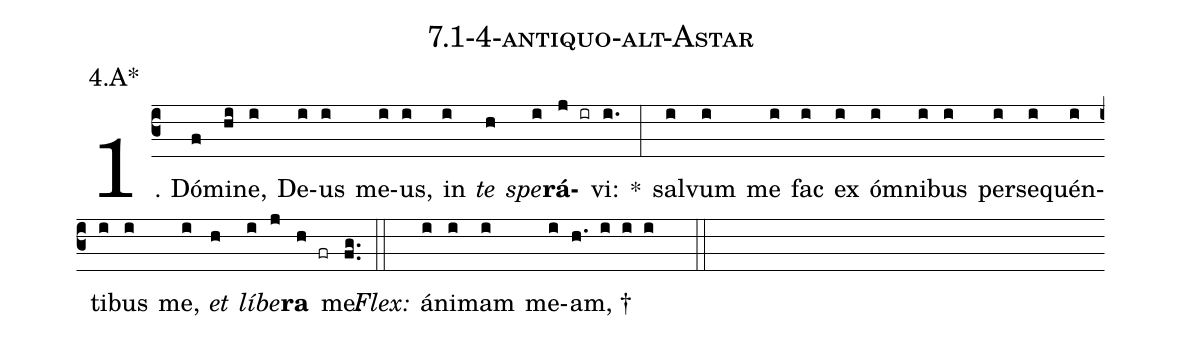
name: 7.1-4-antiquo-alt-Astar;
annotation: 4.A*;
%%
(c3)1. Dó(f)mi(hi)ne,(i) De(i)us(i) me(i)us,(i) in(i) <i>te</i>(h) <i>spe</i>(i)<b>rá</b>(j ir)vi:(i.) *(:) sal(i)vum(i) me(i) fac(i) ex(i) óm(i)ni(i)bus(i) per(i)se(i)quén(i)ti(i)bus(i) me,(i) <i>et</i>(h) <i>lí</i>(i)<i>be</i>(j)<b>ra</b>(h fr) me.(fg..) (::)
<i>Flex:</i>()  á(i)ni(i)mam(i) me(i)am, †(h. i i i  ::)
